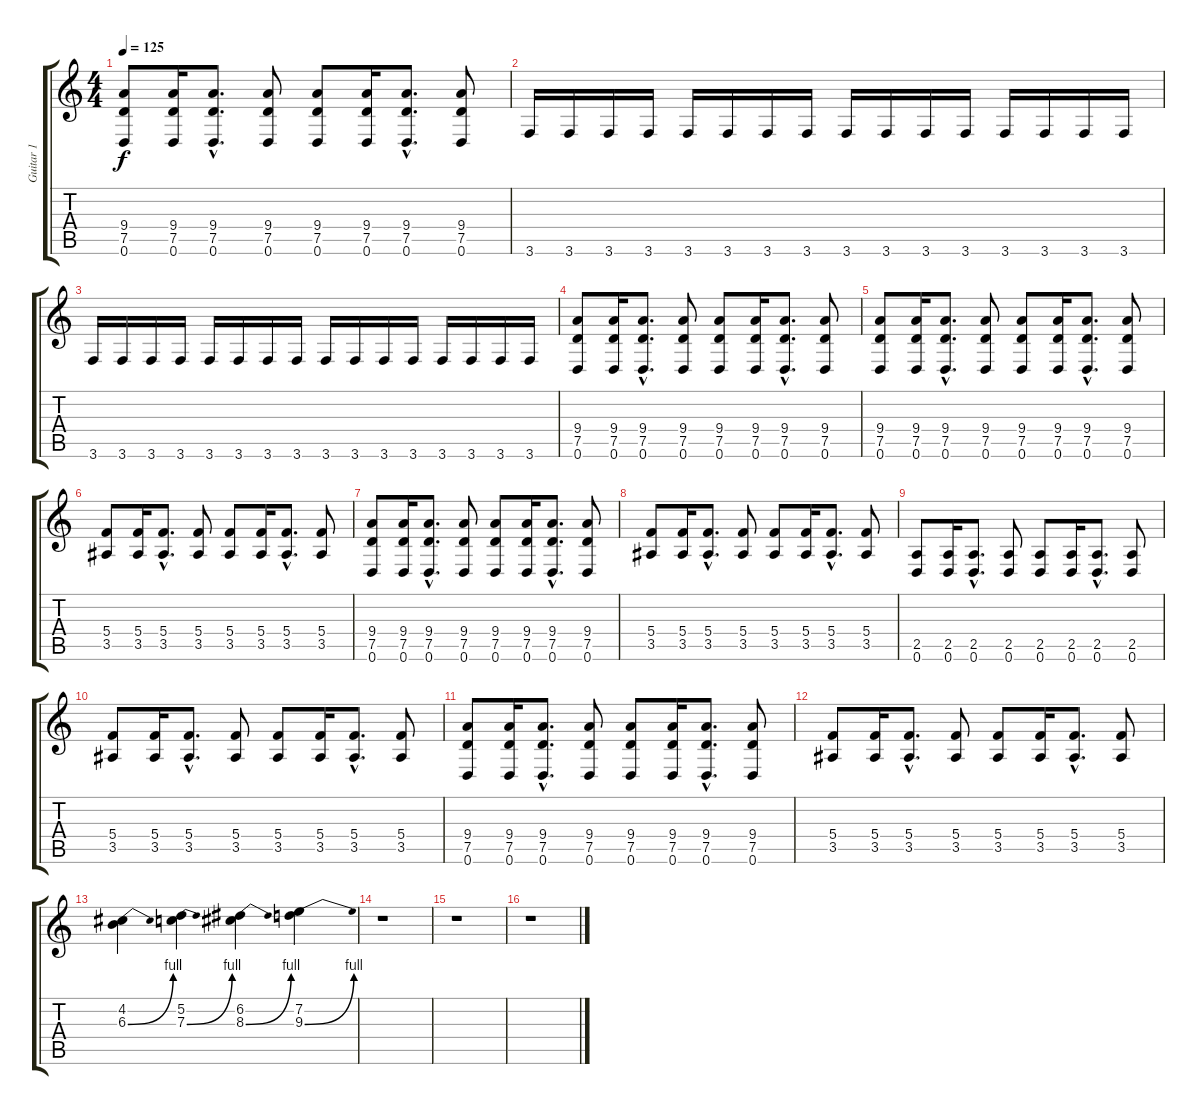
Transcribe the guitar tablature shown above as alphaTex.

\track ("Guitar 1" "Guitar 1") {instrument distortionguitar}
\staff {score tabs}
\tuning (D4 A3 F3 C3 G2 D2) {hide}
\ts (4 4)
\tempo 125
\clef g2
\ks c
(9.4 7.5 0.6).8{dy f} (9.4 7.5 0.6).16 (9.4{hac} 7.5{hac} 0.6{hac}).8{d} (9.4 7.5 0.6).8 (9.4 7.5 0.6).8 (9.4 7.5 0.6).16 (9.4{hac} 7.5{hac} 0.6{hac}).8{d} (9.4 7.5 0.6).8 |
3.6.16 3.6.16 3.6.16 3.6.16 3.6.16 3.6.16 3.6.16 3.6.16 3.6.16 3.6.16 3.6.16 3.6.16 3.6.16 3.6.16 3.6.16 3.6.16 |
3.6.16 3.6.16 3.6.16 3.6.16 3.6.16 3.6.16 3.6.16 3.6.16 3.6.16 3.6.16 3.6.16 3.6.16 3.6.16 3.6.16 3.6.16 3.6.16 |
(9.4 7.5 0.6).8 (9.4 7.5 0.6).16 (9.4{hac} 7.5{hac} 0.6{hac}).8{d} (9.4 7.5 0.6).8 (9.4 7.5 0.6).8 (9.4 7.5 0.6).16 (9.4{hac} 7.5{hac} 0.6{hac}).8{d} (9.4 7.5 0.6).8 |
(9.4 7.5 0.6).8 (9.4 7.5 0.6).16 (9.4{hac} 7.5{hac} 0.6{hac}).8{d} (9.4 7.5 0.6).8 (9.4 7.5 0.6).8 (9.4 7.5 0.6).16 (9.4{hac} 7.5{hac} 0.6{hac}).8{d} (9.4 7.5 0.6).8 |
(5.4 3.5).8 (5.4 3.5).16 (5.4{hac} 3.5{hac}).8{d} (5.4 3.5).8 (5.4 3.5).8 (5.4 3.5).16 (5.4{hac} 3.5{hac}).8{d} (5.4 3.5).8 |
(9.4 7.5 0.6).8 (9.4 7.5 0.6).16 (9.4{hac} 7.5{hac} 0.6{hac}).8{d} (9.4 7.5 0.6).8 (9.4 7.5 0.6).8 (9.4 7.5 0.6).16 (9.4{hac} 7.5{hac} 0.6{hac}).8{d} (9.4 7.5 0.6).8 |
(5.4 3.5).8 (5.4 3.5).16 (5.4{hac} 3.5{hac}).8{d} (5.4 3.5).8 (5.4 3.5).8 (5.4 3.5).16 (5.4{hac} 3.5{hac}).8{d} (5.4 3.5).8 |
(2.5 0.6).8 (2.5 0.6).16 (2.5{hac} 0.6{hac}).8{d} (2.5 0.6).8 (2.5 0.6).8 (2.5 0.6).16 (2.5{hac} 0.6{hac}).8{d} (2.5 0.6).8 |
(5.4 3.5).8 (5.4 3.5).16 (5.4{hac} 3.5{hac}).8{d} (5.4 3.5).8 (5.4 3.5).8 (5.4 3.5).16 (5.4{hac} 3.5{hac}).8{d} (5.4 3.5).8 |
(9.4 7.5 0.6).8 (9.4 7.5 0.6).16 (9.4{hac} 7.5{hac} 0.6{hac}).8{d} (9.4 7.5 0.6).8 (9.4 7.5 0.6).8 (9.4 7.5 0.6).16 (9.4{hac} 7.5{hac} 0.6{hac}).8{d} (9.4 7.5 0.6).8 |
(5.4 3.5).8 (5.4 3.5).16 (5.4{hac} 3.5{hac}).8{d} (5.4 3.5).8 (5.4 3.5).8 (5.4 3.5).16 (5.4{hac} 3.5{hac}).8{d} (5.4 3.5).8 |
(4.2 6.3{be (bend 0 0 60 4)}).4 (5.2 7.3{be (bend 0 0 60 4)}).4 (6.2 8.3{be (bend 0 0 60 4)}).4 (7.2 9.3{be (bend 0 0 60 4)}).4 |
r.1 |
r.1 |
r.1
